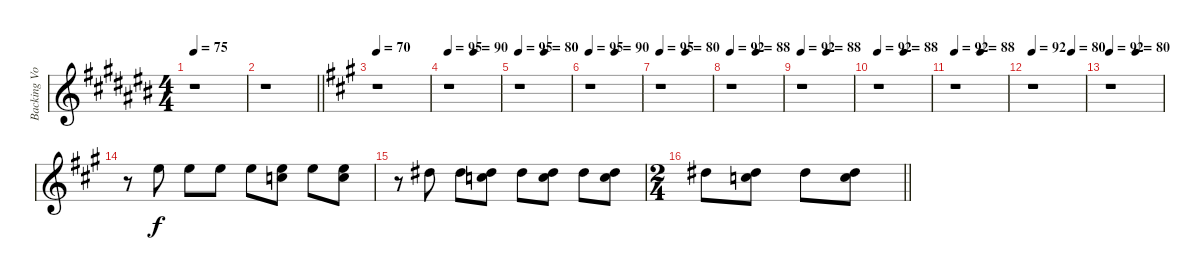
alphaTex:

\track ("Backing Vocals 1" "Backing Vo") {instrument voiceoohs}
\staff {score}
\tuning (E5 B4 G4 D4 A3 E3) {hide}
\ts (4 4)
\tempo 75
\clef g2
\ks c#
r.1{dy f} |
\barLineRight lightlight
r.1 |
\tempo 70
\ks a
r.1 |
\tempo 95
\tempo (90 0.5)
r.1 |
\tempo 95
\tempo (80 0.5)
r.1 |
\tempo 95
\tempo (90 0.5)
r.1 |
\tempo 95
\tempo (80 0.5)
r.1 |
\tempo 92
\tempo (88 0.5)
r.1 |
\tempo 92
\tempo (88 0.5)
r.1 |
\tempo 92
\tempo (88 0.5)
r.1 |
\tempo 92
\tempo (88 0.5)
r.1 |
\tempo 92
\tempo (80 0.75)
r.1 |
\tempo 92
\tempo (80 0.5)
r.1 |
r.8 0.1.8 0.1.8 0.1.8 0.1.8 (0.1 1.2).8 0.1.8 (0.1 1.2).8 |
r.8 4.2.8 4.2.8 (4.2 5.3).8 4.2.8 (4.2 5.3).8 4.2.8 (4.2 5.3).8 |
\ts (2 4)
\barLineRight lightlight
4.2.8 (4.2 5.3).8 4.2.8 (4.2 5.3).8
